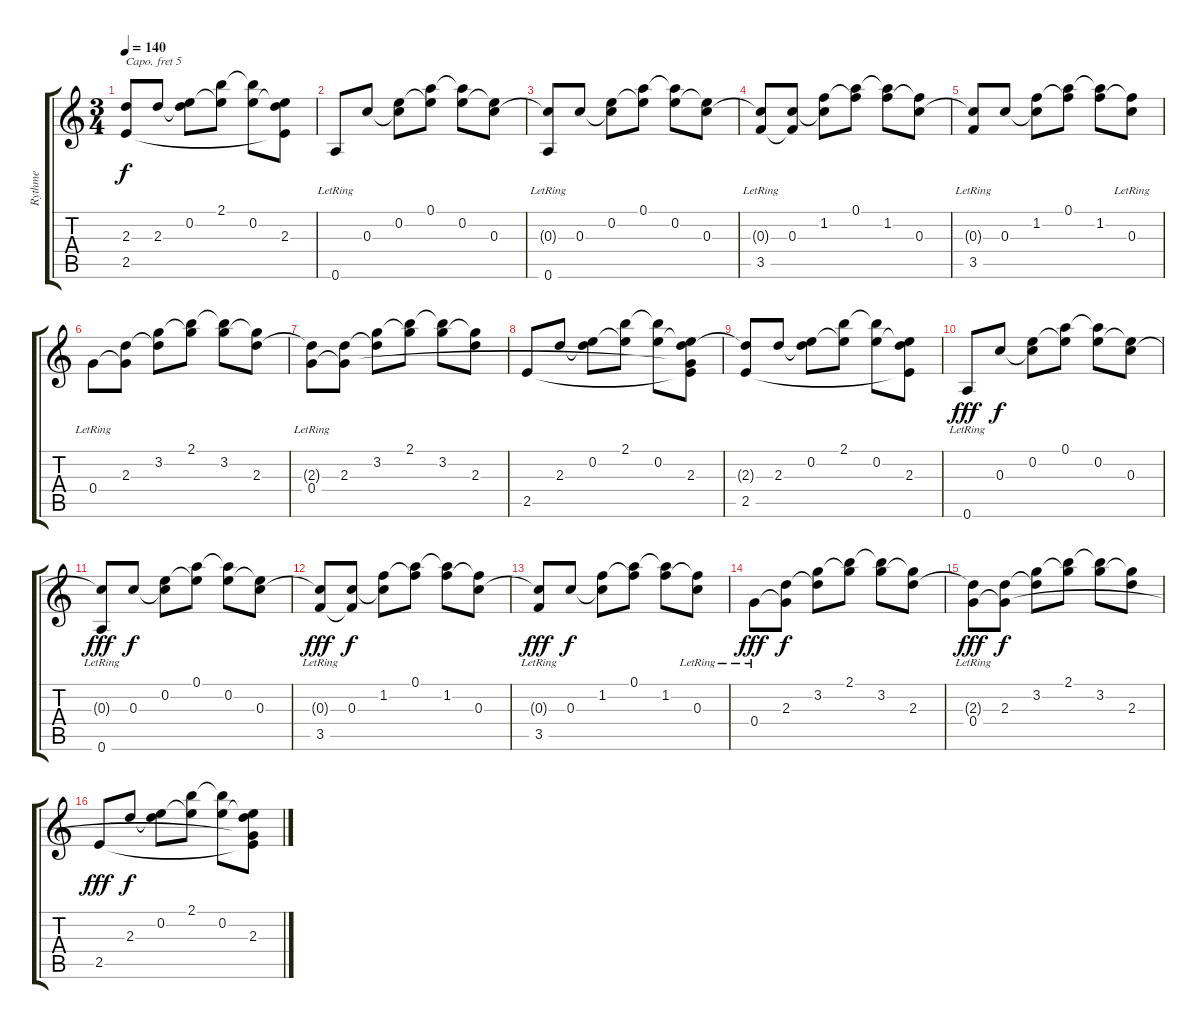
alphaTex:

\track ("Rythme" "Rythme") {instrument acousticguitarnylon}
\staff {score tabs}
\capo 5
\tuning (E4 B3 G3 D3 A2 E2) {hide}
\ts (3 4)
\tempo 140
\clef g2
\ks c
(2.3{t} 2.5).8{dy f} 2.3.8 (0.2 2.3{t}).8 (2.1 0.2{t}).8 (2.1{t} 0.2).8 (0.2{t} 2.3 2.5{t}).8 |
0.6{lr}.8 0.3.8 (0.2 0.3{t}).8 (0.1 0.2{t}).8 (0.1{t} 0.2).8 (0.2{t} 0.3).8 |
(0.3{t} 0.6{lr}).8 0.3.8 (0.2 0.3{t}).8 (0.1 0.2{t}).8 (0.1{t} 0.2).8 (0.2{t} 0.3).8 |
(0.3{t} 3.5{lr}).8 (0.3 3.5{t}).8 (1.2 0.3{t}).8 (0.1 1.2{t}).8 (0.1{t} 1.2).8 (1.2{t} 0.3).8 |
(0.3{t} 3.5{lr}).8 0.3.8 (1.2 0.3{t}).8 (0.1 1.2{t}).8 (0.1{t} 1.2).8 (1.2{t} 0.3{lr}).8 |
0.4{lr}.8 (2.3 0.4{t}).8 (3.2 2.3{t}).8 (2.1 3.2{t}).8 (2.1{t} 3.2).8 (3.2{t} 2.3).8 |
(2.3{t} 0.4{lr}).8 (2.3 0.4{t}).8 (3.2 2.3{t}).8 (2.1 3.2{t}).8 (2.1{t} 3.2).8 (3.2{t} 2.3).8 |
2.5.8 2.3.8 (0.2 2.3{t}).8 (2.1 0.2{t}).8 (2.1{t} 0.2).8 (0.2{t} 2.3 0.4{t} 2.5{t}).8 |
(2.3{t} 2.5).8 2.3.8 (0.2 2.3{t}).8 (2.1 0.2{t}).8 (2.1{t} 0.2).8 (0.2{t} 2.3 2.5{t}).8 |
0.6{lr}.8{dy fff} 0.3.8{dy f} (0.2 0.3{t}).8 (0.1 0.2{t}).8 (0.1{t} 0.2).8 (0.2{t} 0.3).8 |
(0.3{t} 0.6{lr}).8{dy fff} 0.3.8{dy f} (0.2 0.3{t}).8 (0.1 0.2{t}).8 (0.1{t} 0.2).8 (0.2{t} 0.3).8 |
(0.3{t} 3.5{lr}).8{dy fff} (0.3 3.5{t}).8{dy f} (1.2 0.3{t}).8 (0.1 1.2{t}).8 (0.1{t} 1.2).8 (1.2{t} 0.3).8 |
(0.3{t} 3.5{lr}).8{dy fff} 0.3.8{dy f} (1.2 0.3{t}).8 (0.1 1.2{t}).8 (0.1{t} 1.2).8 (1.2{t} 0.3{lr}).8 |
0.4{lr}.8{dy fff} (2.3 0.4{t}).8{dy f} (3.2 2.3{t}).8 (2.1 3.2{t}).8 (2.1{t} 3.2).8 (3.2{t} 2.3).8 |
(2.3{t} 0.4{lr}).8{dy fff} (2.3 0.4{t}).8{dy f} (3.2 2.3{t}).8 (2.1 3.2{t}).8 (2.1{t} 3.2).8 (3.2{t} 2.3).8 |
2.5.8{dy fff} 2.3.8{dy f} (0.2 2.3{t}).8 (2.1 0.2{t}).8 (2.1{t} 0.2).8 (0.2{t} 2.3 0.4{t} 2.5{t}).8
